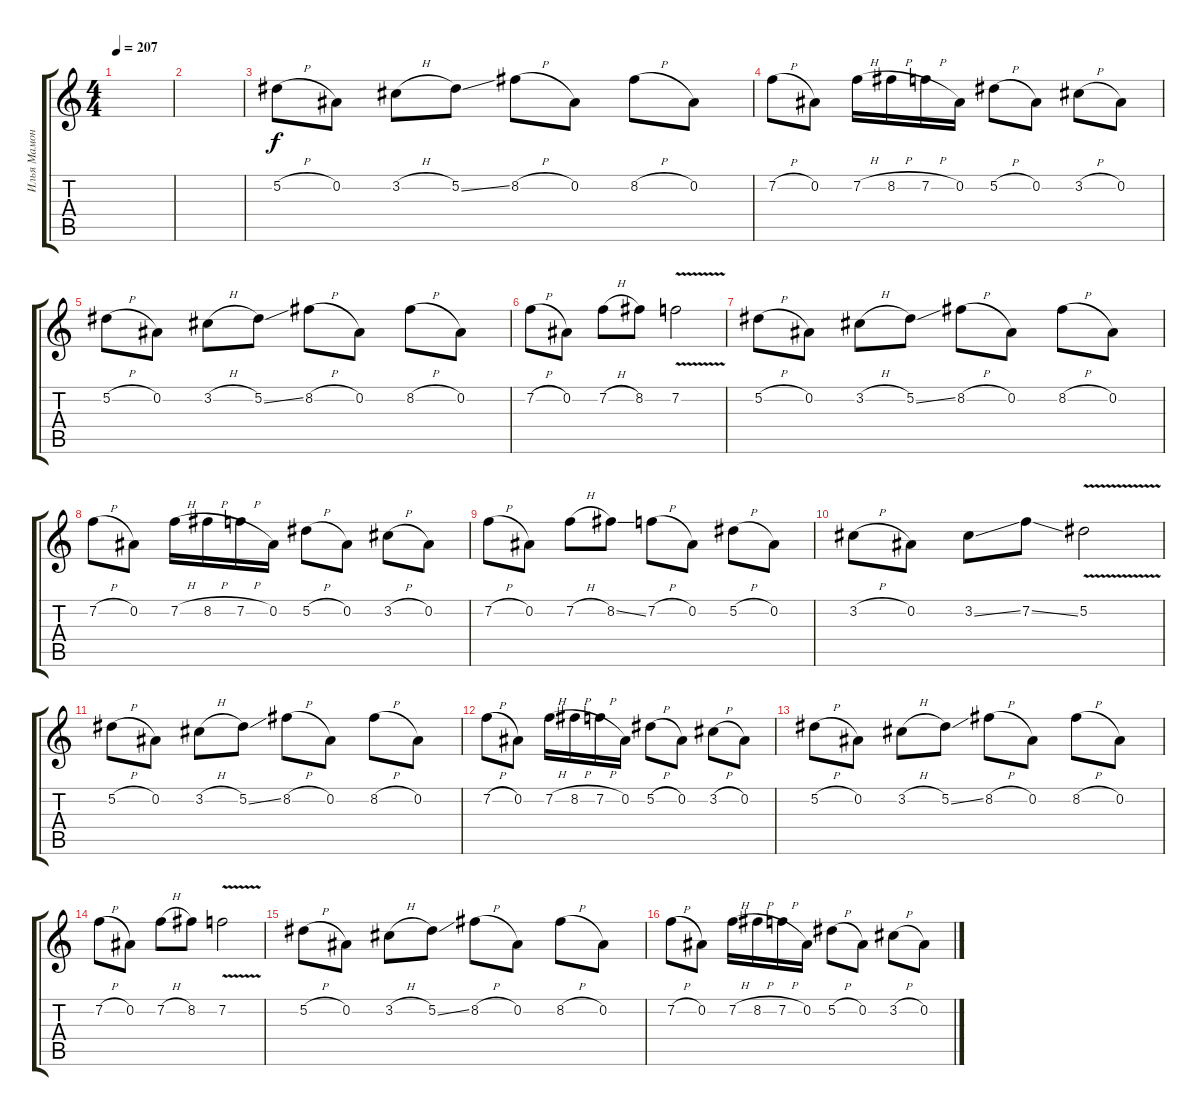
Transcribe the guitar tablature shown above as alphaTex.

\track ("Илья Мамонтов" "Илья Мамон") {instrument distortionguitar}
\staff {score tabs}
\tuning (Eb4 Bb3 Gb3 Db3 Ab2 Eb2) {hide}
\ts (4 4)
\tempo 207
\clef g2
\ks c
|
|
5.2{h}.8 0.2.8 3.2{h}.8 5.2{ss}.8 8.2{h}.8 0.2.8 8.2{h}.8 0.2.8 |
7.2{h}.8 0.2.8 7.2{h}.16 8.2{h}.16 7.2{h}.16 0.2.16 5.2{h}.8 0.2.8 3.2{h}.8 0.2.8 |
5.2{h}.8 0.2.8 3.2{h}.8 5.2{ss}.8 8.2{h}.8 0.2.8 8.2{h}.8 0.2.8 |
7.2{h}.8 0.2.8 7.2{h}.8 8.2.8 7.2{v}.2 |
5.2{h}.8 0.2.8 3.2{h}.8 5.2{ss}.8 8.2{h}.8 0.2.8 8.2{h}.8 0.2.8 |
7.2{h}.8 0.2.8 7.2{h}.16 8.2{h}.16 7.2{h}.16 0.2.16 5.2{h}.8 0.2.8 3.2{h}.8 0.2.8 |
7.2{h}.8 0.2.8 7.2{h}.8 8.2{ss}.8 7.2{h}.8 0.2.8 5.2{h}.8 0.2.8 |
3.2{h}.8 0.2.8 3.2{ss}.8 7.2{ss}.8 5.2{v}.2 |
5.2{h}.8 0.2.8 3.2{h}.8 5.2{ss}.8 8.2{h}.8 0.2.8 8.2{h}.8 0.2.8 |
7.2{h}.8 0.2.8 7.2{h}.16 8.2{h}.16 7.2{h}.16 0.2.16 5.2{h}.8 0.2.8 3.2{h}.8 0.2.8 |
5.2{h}.8 0.2.8 3.2{h}.8 5.2{ss}.8 8.2{h}.8 0.2.8 8.2{h}.8 0.2.8 |
7.2{h}.8 0.2.8 7.2{h}.8 8.2.8 7.2{v}.2 |
5.2{h}.8 0.2.8 3.2{h}.8 5.2{ss}.8 8.2{h}.8 0.2.8 8.2{h}.8 0.2.8 |
7.2{h}.8 0.2.8 7.2{h}.16 8.2{h}.16 7.2{h}.16 0.2.16 5.2{h}.8 0.2.8 3.2{h}.8 0.2.8
